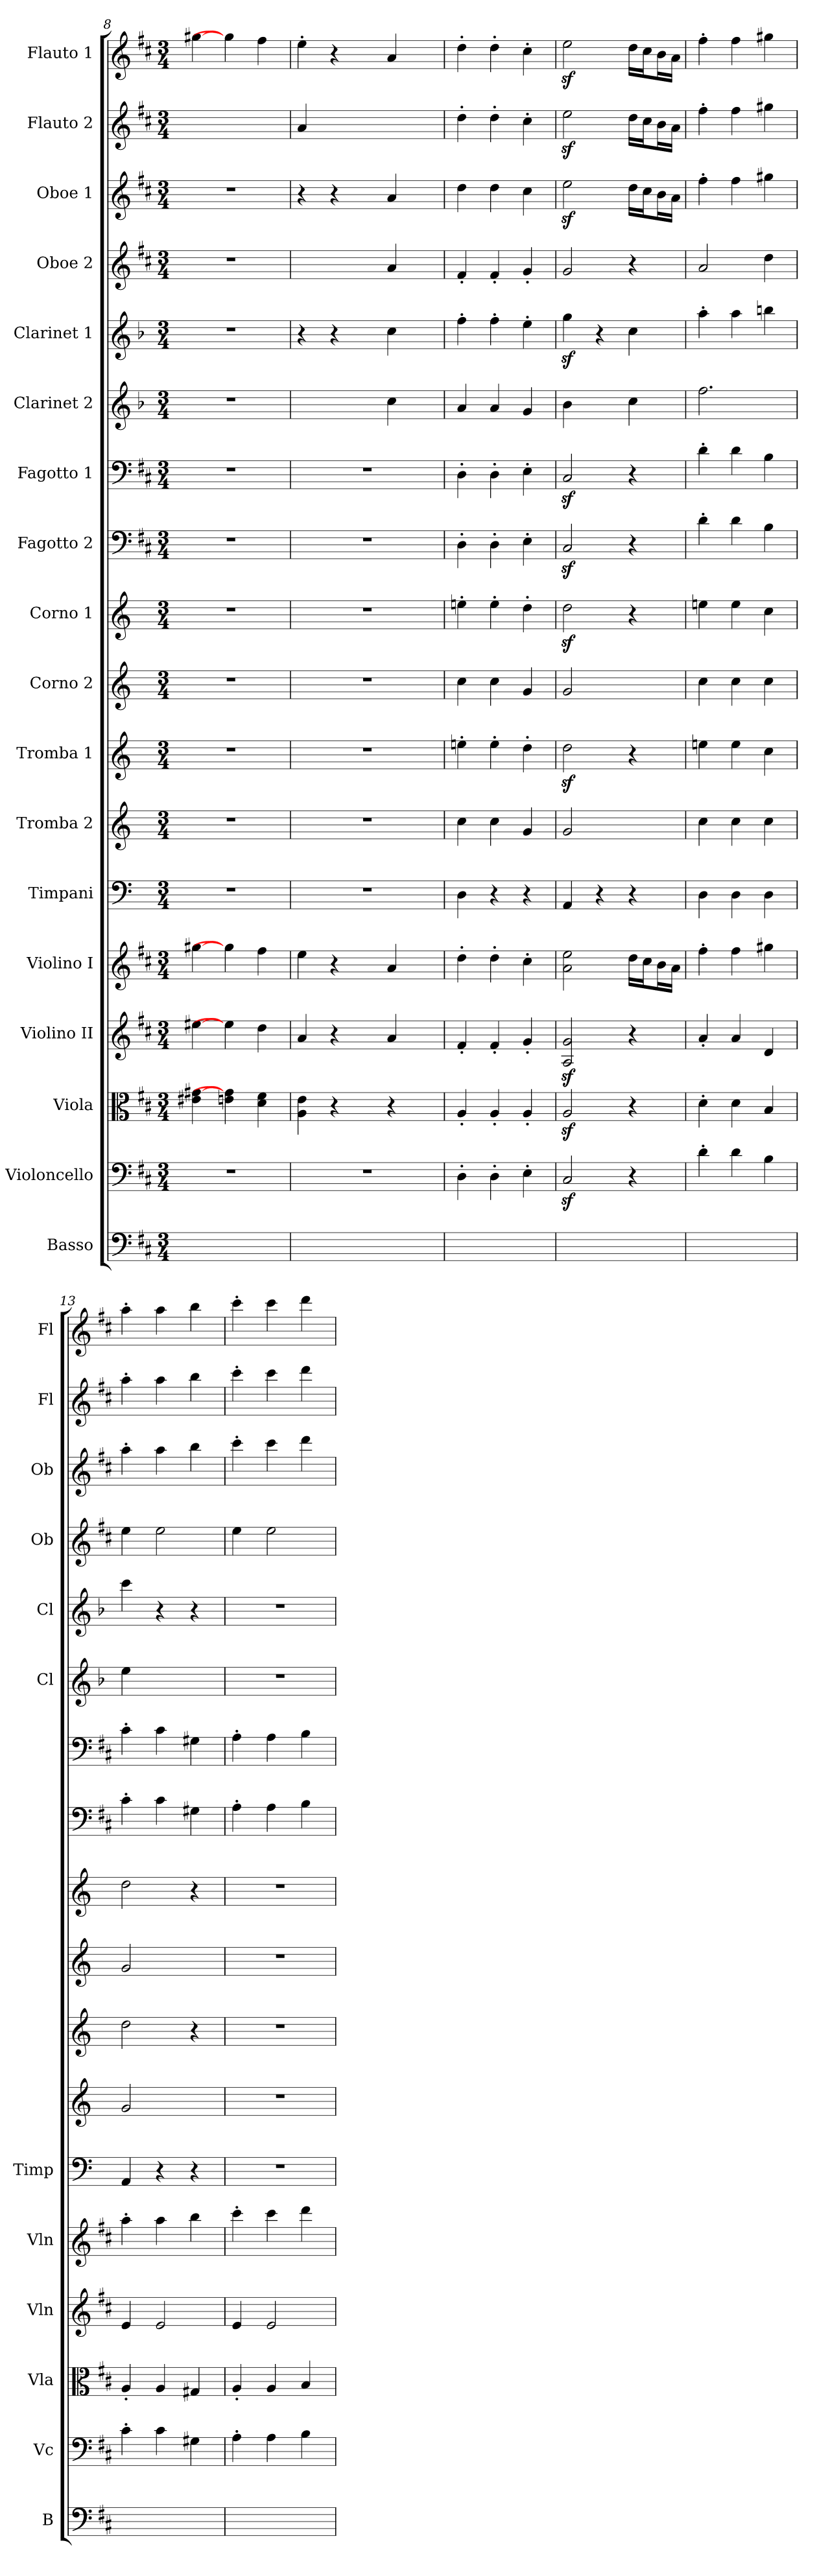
**kern	**kern	**kern	**kern	**kern	**kern	**kern	**kern	**kern	**kern	**kern	**kern	**kern	**kern	**kern	**kern	**kern	**kern
*part18	*part17	*part16	*part15	*part14	*part13	*part12	*part11	*part10	*part9	*part8	*part7	*part6	*part5	*part4	*part3	*part2	*part1
*staff18	*staff17	*staff16	*staff15	*staff14	*staff13	*staff12	*staff11	*staff10	*staff9	*staff8	*staff7	*staff6	*staff5	*staff4	*staff3	*staff2	*staff1
*I"Basso	*I"Violoncello	*I"Viola	*I"Violino II	*I"Violino I	*I"Timpani	*I"Tromba 2	*I"Tromba 1	*I"Corno 2	*I"Corno 1	*I"Fagotto 2	*I"Fagotto 1	*I"Clarinet 2	*I"Clarinet 1	*I"Oboe 2	*I"Oboe 1	*I"Flauto 2	*I"Flauto 1
*I'B	*I'Vc	*I'Vla	*I'Vln	*I'Vln	*I'Timp	*	*	*	*	*	*	*I'Cl	*I'Cl	*I'Ob	*I'Ob	*I'Fl	*I'Fl
*clefF4	*clefF4	*clefC3	*clefG2	*clefG2	*clefF4	*clefG2	*clefG2	*clefG2	*clefG2	*clefF4	*clefF4	*clefG2	*clefG2	*clefG2	*clefG2	*clefG2	*clefG2
*ITrd7c12	*	*	*	*	*	*ITrd-1c-2	*ITrd-1c-2	*ITrd6c10	*ITrd6c10	*	*	*ITrd2c3	*ITrd2c3	*	*	*	*
*k[f#c#]	*k[f#c#]	*k[f#c#]	*k[f#c#]	*k[f#c#]	*	*	*	*	*	*k[f#c#]	*k[f#c#]	*k[f#c#]	*k[f#c#]	*k[f#c#]	*k[f#c#]	*k[f#c#]	*k[f#c#]
*M3/4	*M3/4	*M3/4	*M3/4	*M3/4	*M3/4	*M3/4	*M3/4	*M3/4	*M3/4	*M3/4	*M3/4	*M3/4	*M3/4	*M3/4	*M3/4	*M3/4	*M3/4
=8	=8	=8	=8	=8	=8	=8	=8	=8	=8	=8	=8	=8	=8	=8	=8	=8	=8
2.ryy	2.r	4e#X [4g#X	[4ee#X	[4gg#X	2.r	2.r	2.r	2.r	2.r	2.r	2.r	2.r	2.r	2.r	2.r	2.ryy	[4gg#X
.	.	4en 4gn]	4een]	4ggn]	.	.	.	.	.	.	.	.	.	.	.	.	4ggn]
.	.	4d 4f#	4dd	4ff#	.	.	.	.	.	.	.	.	.	.	.	.	4ff#
=9	=9	=9	=9	=9	=9	=9	=9	=9	=9	=9	=9	=9	=9	=9	=9	=9	=9
2.ryy	2.r	4A 4e	4a	4ee	2.r	2.r	2.r	2.r	2.r	2.r	2.r	4ryy	4r	4ryy	4r	4a	4ee'
.	.	4r	4r	4r	.	.	.	.	.	.	.	4ryy	4r	4ryy	4r	16ryy	4r
.	.	.	.	.	.	.	.	.	.	.	.	.	.	.	.	16ryy	.
.	.	.	.	.	.	.	.	.	.	.	.	.	.	.	.	16ryy	.
.	.	.	.	.	.	.	.	.	.	.	.	.	.	.	.	16ryy	.
.	.	4r	4a	4a	.	.	.	.	.	.	.	4a	4a	4a	4a	16ryy	4a
.	.	.	.	.	.	.	.	.	.	.	.	.	.	.	.	16ryy	.
.	.	.	.	.	.	.	.	.	.	.	.	.	.	.	.	16ryy	.
.	.	.	.	.	.	.	.	.	.	.	.	.	.	.	.	16ryy	.
=10	=10	=10	=10	=10	=10	=10	=10	=10	=10	=10	=10	=10	=10	=10	=10	=10	=10
2.ryy	4D'	4A'	4f#'	4dd'	4D	4dd	4ff#X'	4d	4f#X'	4D'	4D'	4f#	4dd'	4f#'	4dd	4dd'	4dd'
.	4D'	4A'	4f#'	4dd'	4r	4dd	4ff#'	4d	4f#'	4D'	4D'	4f#	4dd'	4f#'	4dd	4dd'	4dd'
.	4E'	4A'	4g'	4cc#'	4r	4a	4ee'	4A	4e'	4E'	4E'	4e	4cc#'	4g'	4cc#	4cc#'	4cc#'
=11	=11	=11	=11	=11	=11	=11	=11	=11	=11	=11	=11	=11	=11	=11	=11	=11	=11
2.ryy	2C#z	2Az	2Az 2gz	2a 2ee	4AA	2a	2eez	2A	2ez	2C#z	2C#z	4g	4eez	2g	2eez	2eez	2eez
.	.	.	.	.	4r	.	.	.	.	.	.	4ryy	4r	.	.	.	.
.	4r	4r	4r	16dd\LL	4r	4ryy	4r	4ryy	4r	4r	4r	4a	4a	4r	16dd\LL	16dd\LL	16dd\LL
.	.	.	.	16cc#\J	.	.	.	.	.	.	.	.	.	.	16cc#\J	16cc#\J	16cc#\J
.	.	.	.	16b\L	.	.	.	.	.	.	.	.	.	.	16b\L	16b\L	16b\L
.	.	.	.	16a\JJ	.	.	.	.	.	.	.	.	.	.	16a\JJ	16a\JJ	16a\JJ
=12	=12	=12	=12	=12	=12	=12	=12	=12	=12	=12	=12	=12	=12	=12	=12	=12	=12
2.ryy	4d'	4d'	4a'	4ff#'	4D	4dd	4ff#X	4d	4f#X	4d'	4d'	2.dd	4ff#'	2a	4ff#'	4ff#'	4ff#'
.	4d	4d	4a	4ff#	4D	4dd	4ff#	4d	4f#	4d	4d	.	4ff#	.	4ff#	4ff#	4ff#
.	4B	4B	4d	4gg#X	4D	4dd	4dd	4d	4d	4B	4B	.	4gg#X	4dd	4gg#X	4gg#X	4gg#X
=13	=13	=13	=13	=13	=13	=13	=13	=13	=13	=13	=13	=13	=13	=13	=13	=13	=13
2.ryy	4c#'	4A'	4e	4aa'	4AA	2a	2ee	2A	2e	4c#'	4c#'	4cc#	4aa	4ee	4aa'	4aa'	4aa'
.	4c#	4A	2e	4aa	4r	.	.	.	.	4c#	4c#	4ryy	4r	2ee	4aa	4aa	4aa
.	4G#X	4G#X	.	4bb	4r	4ryy	4r	4ryy	4r	4G#X	4G#X	4ryy	4r	.	4bb	4bb	4bb
=14	=14	=14	=14	=14	=14	=14	=14	=14	=14	=14	=14	=14	=14	=14	=14	=14	=14
2.ryy	4A'	4A'	4e	4ccc#'	2.r	2.r	2.r	2.r	2.r	4A'	4A'	2.r	2.r	4ee	4ccc#'	4ccc#'	4ccc#'
.	4A	4A	2e	4ccc#	.	.	.	.	.	4A	4A	.	.	2ee	4ccc#	4ccc#	4ccc#
.	4B	4B	.	4ddd	.	.	.	.	.	4B	4B	.	.	.	4ddd	4ddd	4ddd
=	=	=	=	=	=	=	=	=	=	=	=	=	=	=	=	=	=
*-	*-	*-	*-	*-	*-	*-	*-	*-	*-	*-	*-	*-	*-	*-	*-	*-	*-
